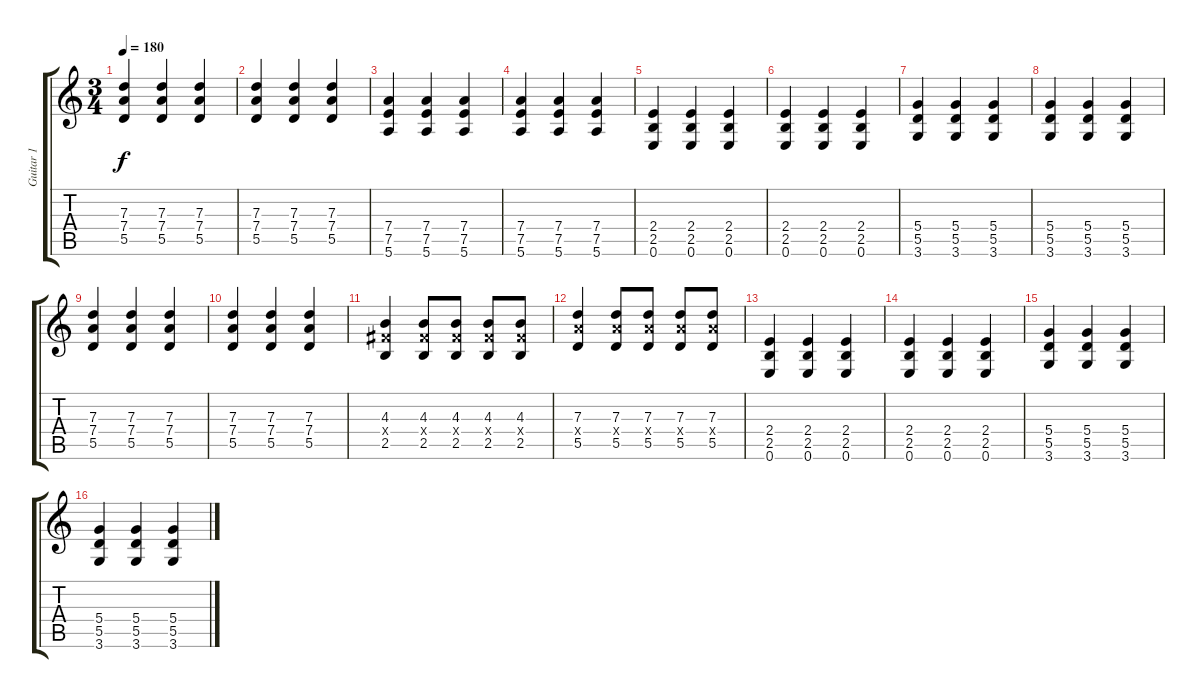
\track ("Guitar 1" "Guitar 1") {instrument overdrivenguitar}
\staff {score tabs}
\tuning (E4 B3 G3 D3 A2 E2) {hide}
\ts (3 4)
\tempo 180
\clef g2
\ks c
(7.3 7.4 5.5).4{dy f} (7.3 7.4 5.5).4 (7.3 7.4 5.5).4 |
(7.3 7.4 5.5).4 (7.3 7.4 5.5).4 (7.3 7.4 5.5).4 |
(7.4 7.5 5.6).4 (7.4 7.5 5.6).4 (7.4 7.5 5.6).4 |
(7.4 7.5 5.6).4 (7.4 7.5 5.6).4 (7.4 7.5 5.6).4 |
(2.4 2.5 0.6).4 (2.4 2.5 0.6).4 (2.4 2.5 0.6).4 |
(2.4 2.5 0.6).4 (2.4 2.5 0.6).4 (2.4 2.5 0.6).4 |
(5.4 5.5 3.6).4 (5.4 5.5 3.6).4 (5.4 5.5 3.6).4 |
(5.4 5.5 3.6).4 (5.4 5.5 3.6).4 (5.4 5.5 3.6).4 |
(7.3 7.4 5.5).4 (7.3 7.4 5.5).4 (7.3 7.4 5.5).4 |
(7.3 7.4 5.5).4 (7.3 7.4 5.5).4 (7.3 7.4 5.5).4 |
(4.3 4.4{x} 2.5).4 (4.3 4.4{x} 2.5).8 (4.3 4.4{x} 2.5).8 (4.3 4.4{x} 2.5).8 (4.3 4.4{x} 2.5).8 |
(7.3 7.4{x} 5.5).4 (7.3 7.4{x} 5.5).8 (7.3 7.4{x} 5.5).8 (7.3 7.4{x} 5.5).8 (7.3 7.4{x} 5.5).8 |
(2.4 2.5 0.6).4 (2.4 2.5 0.6).4 (2.4 2.5 0.6).4 |
(2.4 2.5 0.6).4 (2.4 2.5 0.6).4 (2.4 2.5 0.6).4 |
(5.4 5.5 3.6).4 (5.4 5.5 3.6).4 (5.4 5.5 3.6).4 |
(5.4 5.5 3.6).4 (5.4 5.5 3.6).4 (5.4 5.5 3.6).4
